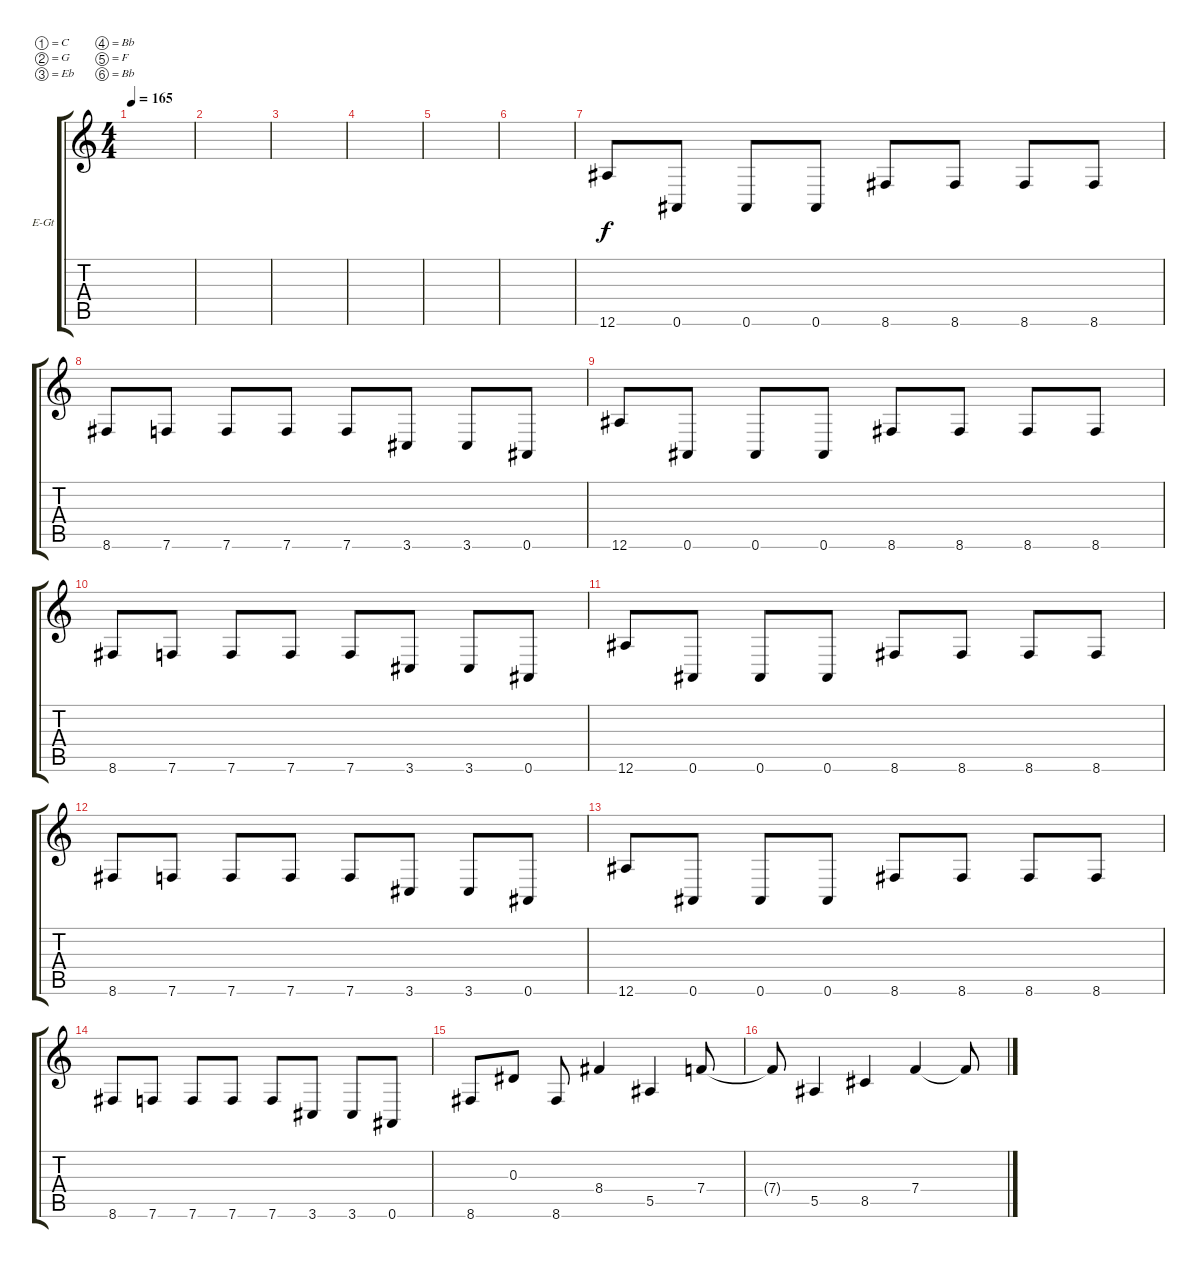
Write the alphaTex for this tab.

\bracketExtendMode groupsimilarinstruments
\firstSystemTrackNameOrientation horizontal
\otherSystemsTrackNameOrientation horizontal
\track ("Electric Guitar 1" "E-Gt") {instrument distortionguitar}
\staff {score tabs}
\tuning (C4 G3 Eb3 Bb2 F2 Bb1)
\ts (4 4)
\tempo 165
\clef g2
\ks c
|
|
|
|
|
|
12.6.8 0.6.8 0.6.8 0.6.8 8.6.8 8.6.8 8.6.8 8.6.8 |
8.6.8 7.6.8 7.6.8 7.6.8 7.6.8 3.6.8 3.6.8 0.6.8 |
12.6.8 0.6.8 0.6.8 0.6.8 8.6.8 8.6.8 8.6.8 8.6.8 |
8.6.8 7.6.8 7.6.8 7.6.8 7.6.8 3.6.8 3.6.8 0.6.8 |
12.6.8 0.6.8 0.6.8 0.6.8 8.6.8 8.6.8 8.6.8 8.6.8 |
8.6.8 7.6.8 7.6.8 7.6.8 7.6.8 3.6.8 3.6.8 0.6.8 |
12.6.8 0.6.8 0.6.8 0.6.8 8.6.8 8.6.8 8.6.8 8.6.8 |
8.6.8 7.6.8 7.6.8 7.6.8 7.6.8 3.6.8 3.6.8 0.6.8 |
8.6.8 0.3.8 8.6.8 8.4.4 5.5.4 7.4.8 |
7.4{t}.8 5.5.4 8.5.4 7.4.4 7.4{t}.8
